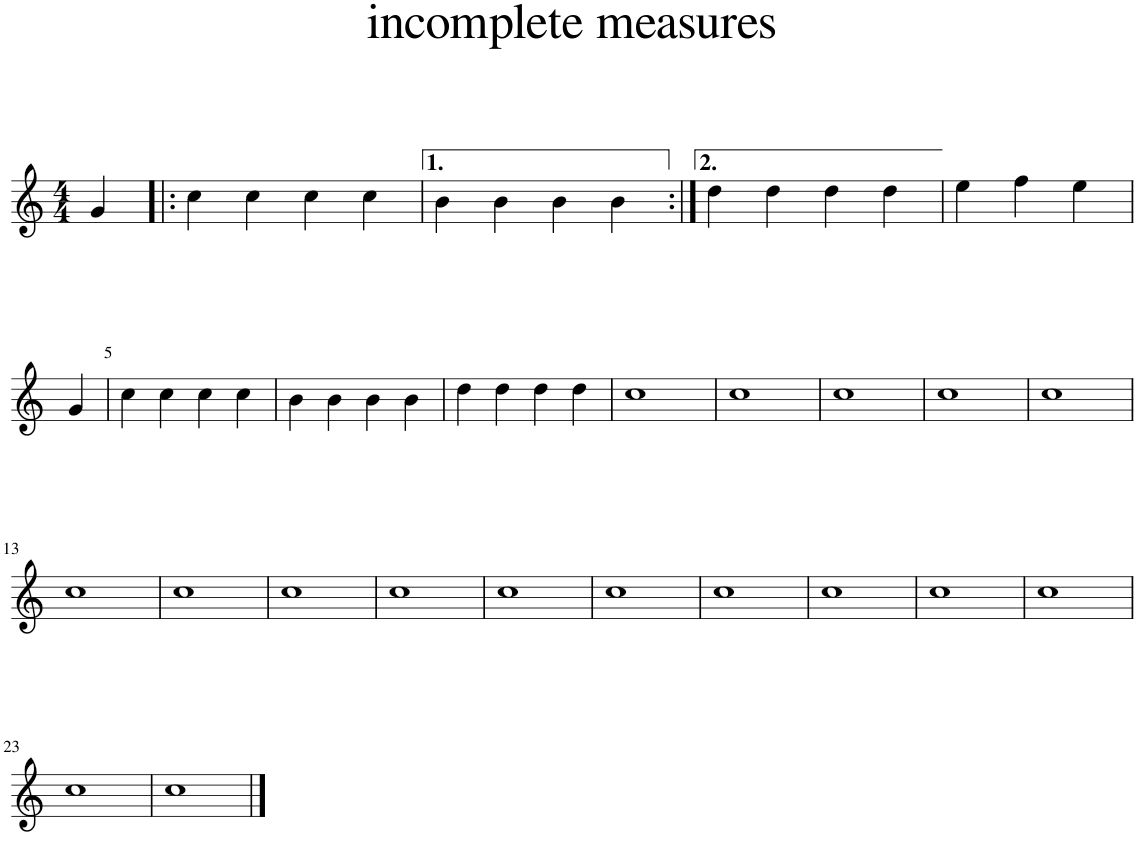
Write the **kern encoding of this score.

**kern
*part1
*staff1
*I"Voice
*clefG2
*k[]
*M4/4
=
4g/
=1!|:
4cc\
4cc\
4cc\
4cc\
=2
4b\
4b\
4b\
4b\
=3:|!
4dd\
4dd\
4dd\
4dd\
=4
4ee\
4ff\
4ee\
!!LO:LB:g=z
=4X1
4g/
=5
4cc\
4cc\
4cc\
4cc\
=6
4b\
4b\
4b\
4b\
=7
4dd\
4dd\
4dd\
4dd\
=8
1cc
=9
1cc
=10
1cc
=11
1cc
=12
1cc
!!LO:LB:g=z
=13
1cc
=14
1cc
=15
1cc
=16
1cc
=17
1cc
=18
1cc
=19
1cc
=20
1cc
=21
1cc
=22
1cc
!!LO:LB:g=z
=23
1cc
=24
1cc
==
*-
